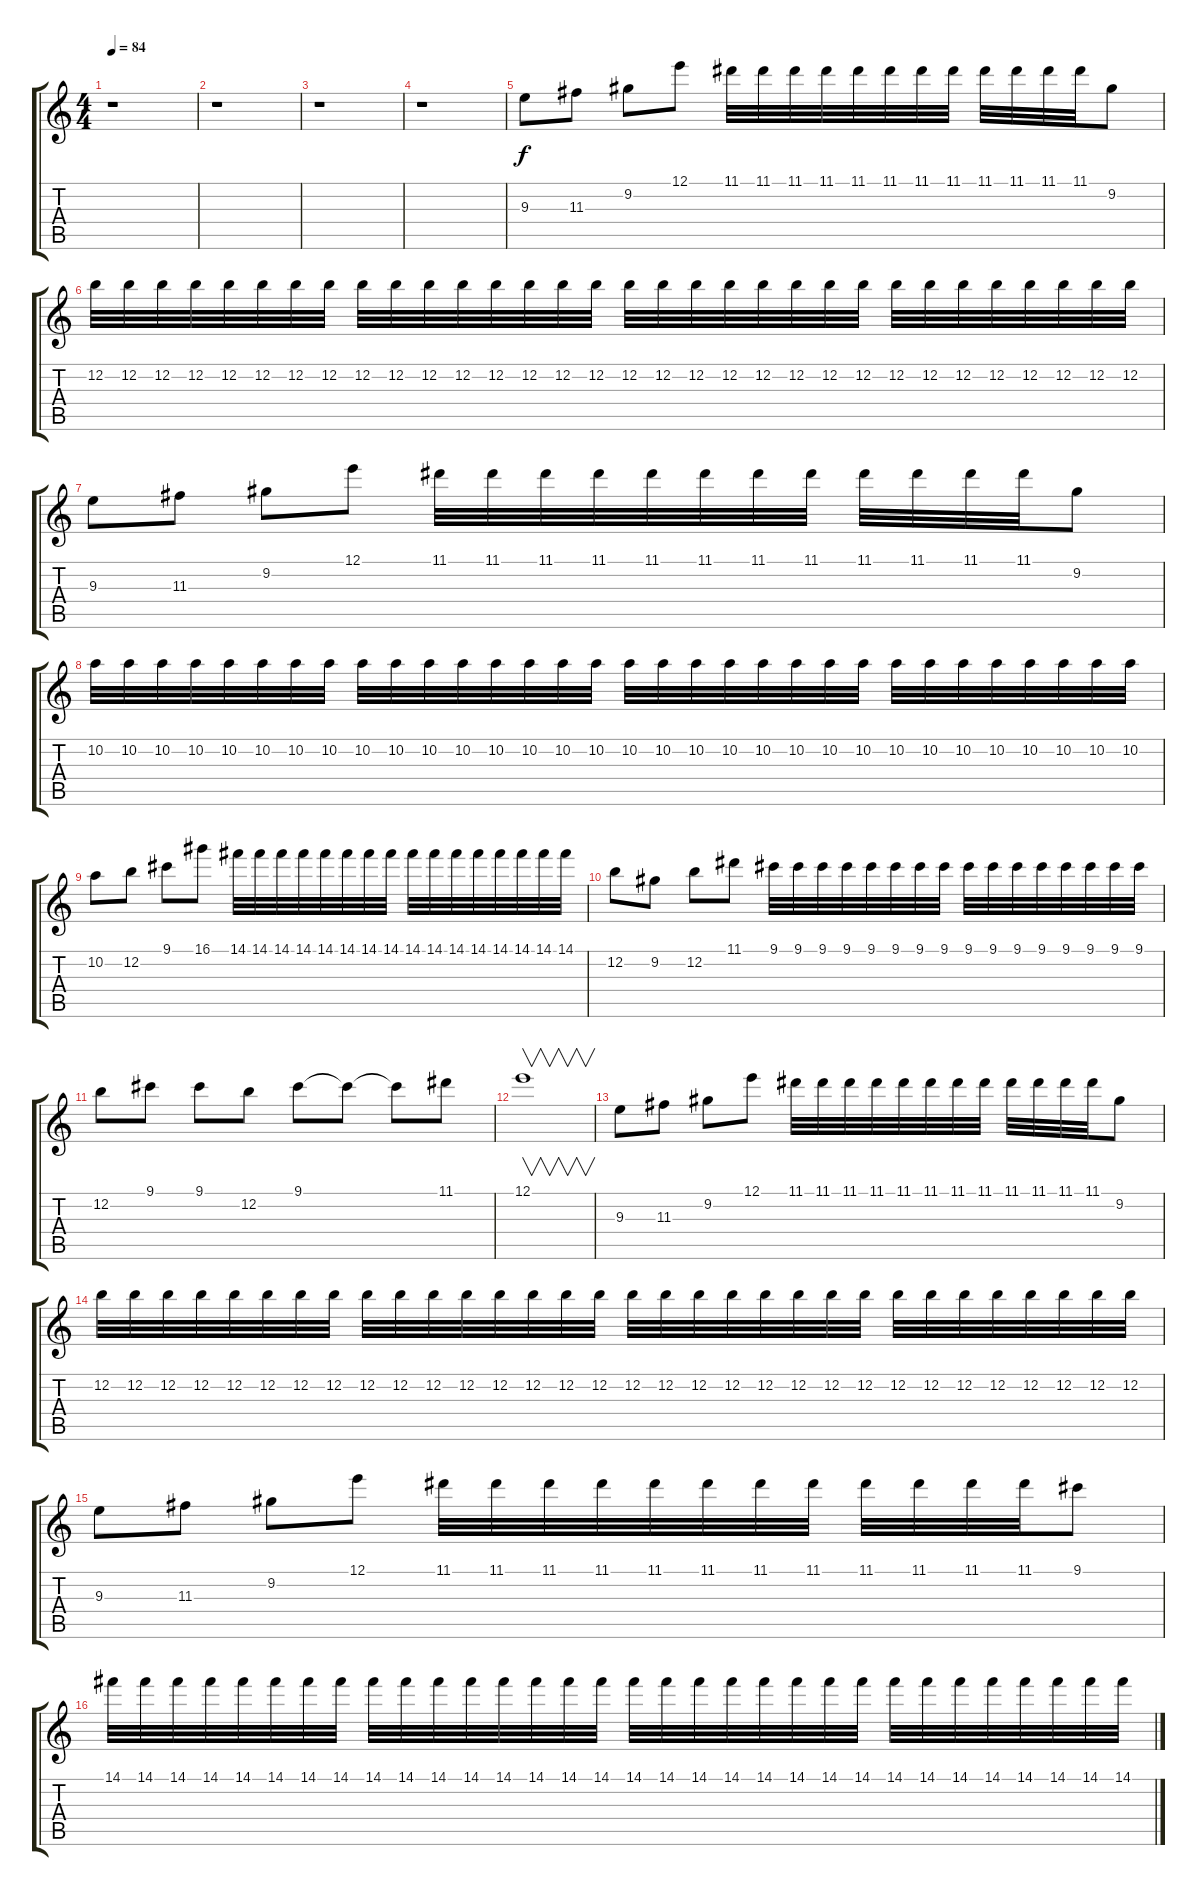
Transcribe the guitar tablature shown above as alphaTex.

\track "" {instrument acousticguitarsteel}
\staff {score tabs}
\tuning (E4 B3 G3 D3 A2 E2) {hide}
\ts (4 4)
\tempo 84
\clef g2
\ks c
r.1{dy f instrument acousticguitarsteel} |
r.1 |
r.1 |
r.1 |
9.3.8 11.3.8 9.2.8 12.1.8 11.1.32 11.1.32 11.1.32 11.1.32 11.1.32 11.1.32 11.1.32 11.1.32 11.1.32 11.1.32 11.1.32 11.1.32 9.2.8 |
12.2.32 12.2.32 12.2.32 12.2.32 12.2.32 12.2.32 12.2.32 12.2.32 12.2.32 12.2.32 12.2.32 12.2.32 12.2.32 12.2.32 12.2.32 12.2.32 12.2.32 12.2.32 12.2.32 12.2.32 12.2.32 12.2.32 12.2.32 12.2.32 12.2.32 12.2.32 12.2.32 12.2.32 12.2.32 12.2.32 12.2.32 12.2.32 |
9.3.8 11.3.8 9.2.8 12.1.8 11.1.32 11.1.32 11.1.32 11.1.32 11.1.32 11.1.32 11.1.32 11.1.32 11.1.32 11.1.32 11.1.32 11.1.32 9.2.8 |
10.2.32 10.2.32 10.2.32 10.2.32 10.2.32 10.2.32 10.2.32 10.2.32 10.2.32 10.2.32 10.2.32 10.2.32 10.2.32 10.2.32 10.2.32 10.2.32 10.2.32 10.2.32 10.2.32 10.2.32 10.2.32 10.2.32 10.2.32 10.2.32 10.2.32 10.2.32 10.2.32 10.2.32 10.2.32 10.2.32 10.2.32 10.2.32 |
10.2.8 12.2.8 9.1.8 16.1.8 14.1.32 14.1.32 14.1.32 14.1.32 14.1.32 14.1.32 14.1.32 14.1.32 14.1.32 14.1.32 14.1.32 14.1.32 14.1.32 14.1.32 14.1.32 14.1.32 |
12.2.8 9.2.8 12.2.8 11.1.8 9.1.32 9.1.32 9.1.32 9.1.32 9.1.32 9.1.32 9.1.32 9.1.32 9.1.32 9.1.32 9.1.32 9.1.32 9.1.32 9.1.32 9.1.32 9.1.32 |
12.2.8 9.1.8 9.1.8 12.2.8 9.1.8 9.1{t}.8 9.1{t}.8 11.1.8 |
12.1.1{v} |
9.3.8 11.3.8 9.2.8 12.1.8 11.1.32 11.1.32 11.1.32 11.1.32 11.1.32 11.1.32 11.1.32 11.1.32 11.1.32 11.1.32 11.1.32 11.1.32 9.2.8 |
12.2.32 12.2.32 12.2.32 12.2.32 12.2.32 12.2.32 12.2.32 12.2.32 12.2.32 12.2.32 12.2.32 12.2.32 12.2.32 12.2.32 12.2.32 12.2.32 12.2.32 12.2.32 12.2.32 12.2.32 12.2.32 12.2.32 12.2.32 12.2.32 12.2.32 12.2.32 12.2.32 12.2.32 12.2.32 12.2.32 12.2.32 12.2.32 |
9.3.8 11.3.8 9.2.8 12.1.8 11.1.32 11.1.32 11.1.32 11.1.32 11.1.32 11.1.32 11.1.32 11.1.32 11.1.32 11.1.32 11.1.32 11.1.32 9.1.8 |
14.1.32 14.1.32 14.1.32 14.1.32 14.1.32 14.1.32 14.1.32 14.1.32 14.1.32 14.1.32 14.1.32 14.1.32 14.1.32 14.1.32 14.1.32 14.1.32 14.1.32 14.1.32 14.1.32 14.1.32 14.1.32 14.1.32 14.1.32 14.1.32 14.1.32 14.1.32 14.1.32 14.1.32 14.1.32 14.1.32 14.1.32 14.1.32
